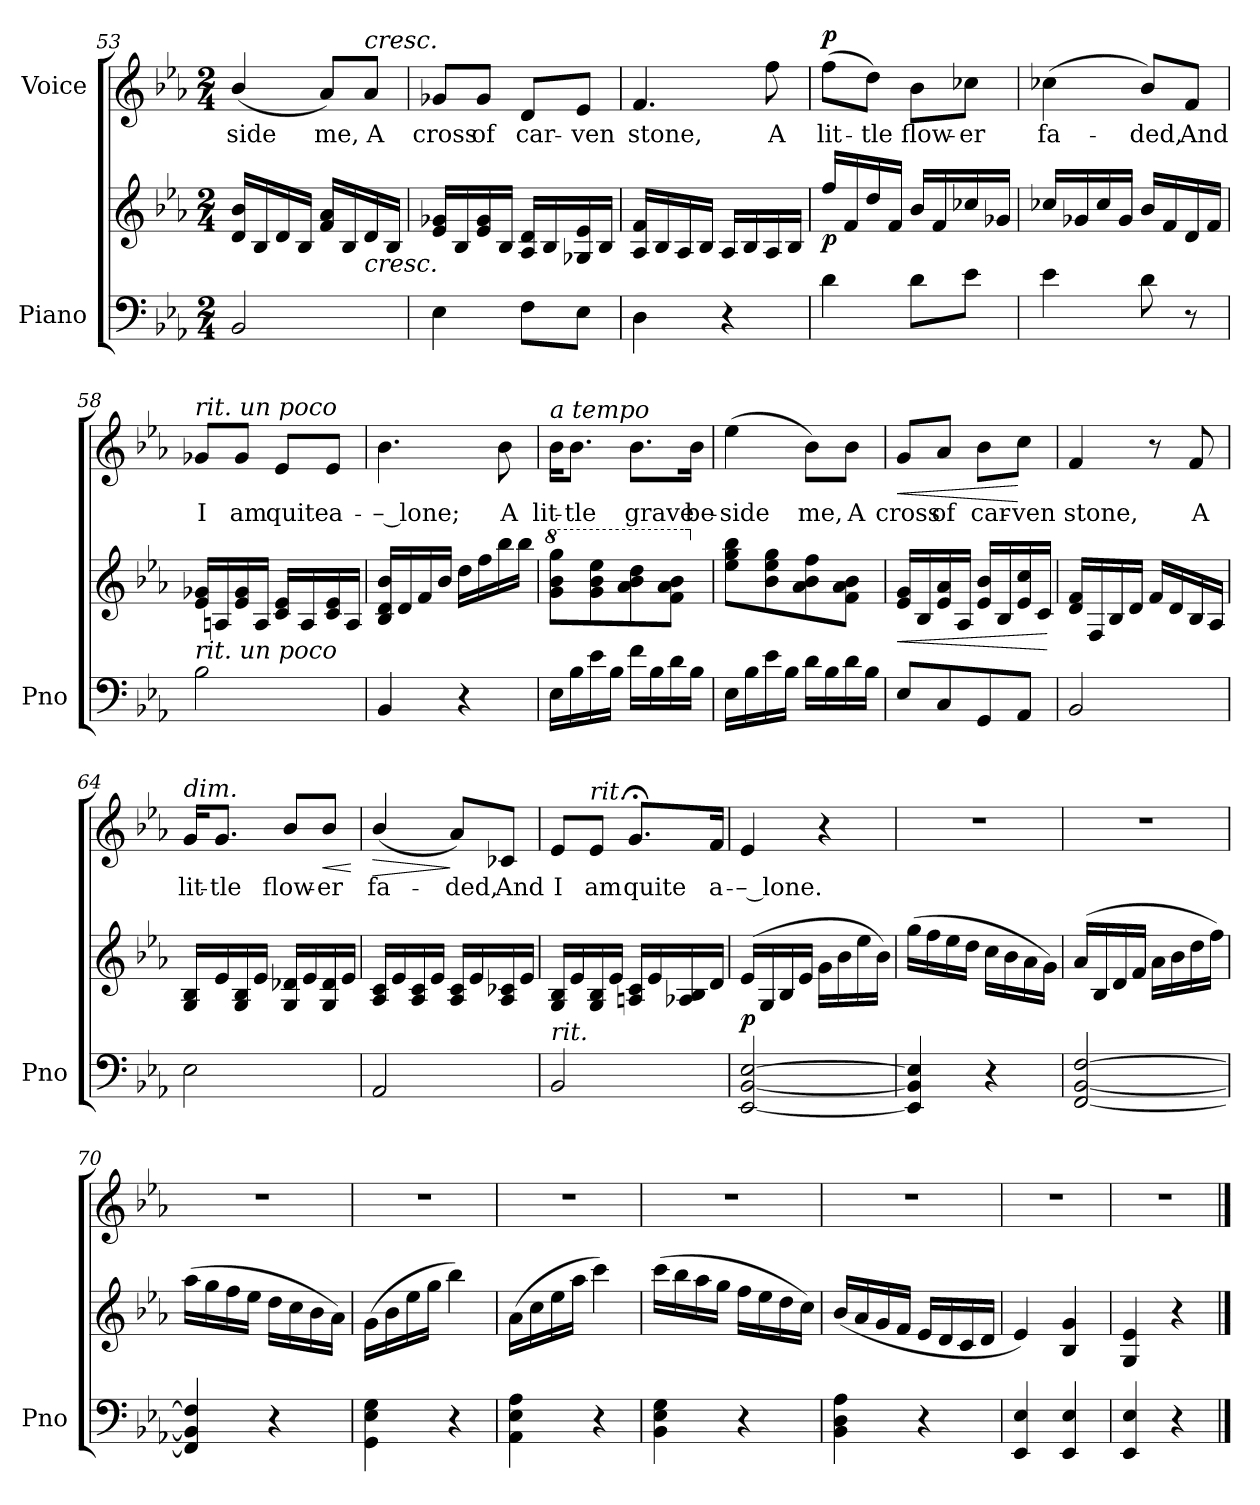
**kern	**kern	**dynam	**kern	**text	**dynam
*part2	*part2	*part2	*part1	*part1	*part1
*staff3	*staff2	*staff2/3	*staff1	*staff1	*staff1
*I"Piano	*	*	*I"Voice	*	*
*I'Pno	*	*	*	*	*
*clefF4	*clefG2	*	*clefG2	*	*
*k[b-e-a-]	*k[b-e-a-]	*	*k[b-e-a-]	*	*
*M2/4	*M2/4	*	*M2/4	*	*
=53	=53	=53	=53	=53	=53
2BB-/	16d/ 16b-/LL	.	(<4b-/	-side	.
.	16B-/	.	.	.	.
.	16d/	.	.	.	.
.	16B-/JJ	.	.	.	.
.	16f/ 16a-/LL	.	8a-/L)	me,	.
.	16B-/	.	.	.	.
!	!	!	!LO:TX:a:i:t=cresc.	!	!
!	!LO:TX:b:i:t=cresc.	!	!	!	!
.	16d/	.	8a-/J	A	.
.	16B-/JJ	.	.	.	.
=54	=54	=54	=54	=54	=54
4E-\	16e-/ 16g-X/LL	.	8g-X/L	cross	.
.	16B-/	.	.	.	.
.	16e-/ 16g-/	.	8g-/J	of	.
.	16B-/JJ	.	.	.	.
8F\L	16A-/ 16d/LL	.	8d/L	car-	.
.	16B-/	.	.	.	.
8E-\J	16G-X/ 16e-/	.	8e-/J	-ven	.
.	16B-/JJ	.	.	.	.
=55	=55	=55	=55	=55	=55
4D\	16A-/ 16f/LL	.	4.f/	stone,	.
.	16B-/	.	.	.	.
.	16A-/	.	.	.	.
.	16B-/JJ	.	.	.	.
4r	16A-/LL	.	.	.	.
.	16B-/	.	.	.	.
.	16A-/	.	8ff\	A	.
.	16B-/JJ	.	.	.	.
=56	=56	=56	=56	=56	=56
!	!	!LO:DY:b	!	!	!LO:DY:a
4d\	16ff/LL	p	(8ff\L	lit-	p
.	16f/	.	.	.	.
.	16dd/	.	8dd\J)	-tle	.
.	16f/JJ	.	.	.	.
8d\L	16b-/LL	.	8b-\L	flow-	.
.	16f/	.	.	.	.
8e-\J	16cc-X/	.	8cc-X\J	-er	.
.	16g-X/JJ	.	.	.	.
=57	=57	=57	=57	=57	=57
4e-\	16cc-X/LL	.	(4cc-X\	fa-	.
.	16g-X/	.	.	.	.
.	16cc-/	.	.	.	.
.	16g-/JJ	.	.	.	.
8d\	16b-/LL	.	8b-/L)	-ded,	.
.	16f/	.	.	.	.
8r	16d/	.	8f/J	And	.
.	16f/JJ	.	.	.	.
=58	=58	=58	=58	=58	=58
!	!	!	!LO:TX:i:t=rit. un poco	!	!
!LO:TX:i:t=rit. un poco	!	!	!	!	!
2B-\	16e-/ 16g-X/LL	.	8g-X/L	I	.
.	16An/	.	.	.	.
.	16e-/ 16g-/	.	8g-/J	am	.
.	16A/JJ	.	.	.	.
.	16c/ 16e-/LL	.	8e-/L	quite	.
.	16A/	.	.	.	.
.	16c/ 16e-/	.	8e-/J	a-	.
.	16A/JJ	.	.	.	.
=59	=59	=59	=59	=59	=59
4BB-/	16B-/ 16d/ 16b-/LL	.	4.b-\	-– lone;	.
.	16d/	.	.	.	.
.	16f/	.	.	.	.
.	16b-/JJ	.	.	.	.
4r	16dd\LL	.	.	.	.
.	16ff\	.	.	.	.
.	16bb-\	.	8b-\	A	.
.	16bb-\JJ	.	.	.	.
=60	=60	=60	=60	=60	=60
*	*8va	*	*	*	*
!	!	!	!LO:TX:i:t=a tempo	!	!
!	!	!LO:DY:b	!	!	!
!	!	!LO:DY:n=1:b	!	!	!
16E-\LL	8gg\ 8bb-\ 8ggg\L	pp other-dynamics	16b-\KL	lit-	.
16B-\	.	.	8.b-\J	-tle	.
16e-\	8gg\ 8bb-\ 8eee-\	.	.	.	.
16B-\JJ	.	.	.	.	.
16f\LL	8aa-\ 8bb-\ 8ddd\	.	8.b-\L	grave	.
16B-\	.	.	.	.	.
16d\	8ff\ 8aa-\ 8bb-\J	.	.	.	.
16B-\JJ	.	.	16b-\Jk	be-	.
=61	=61	=61	=61	=61	=61
*	*X8va	*	*	*	*
16E-\LL	8ee-\ 8gg\ 8bb-\L	.	(4ee-\	-side	.
16B-\	.	.	.	.	.
16e-\	8b-\ 8ee-\ 8gg\	.	.	.	.
16B-\JJ	.	.	.	.	.
16d\LL	8a-\ 8b-\ 8ff\	.	8b-\L)	me,	.
16B-\	.	.	.	.	.
16d\	8f\ 8a-\ 8b-\J	.	8b-\J	A	.
16B-\JJ	.	.	.	.	.
=62	=62	=62	=62	=62	=62
!	!	!LO:HP:b	!	!	!LO:HP:b
8E-/L	16e-/ 16g/LL	<	8g/L	cross	<
.	16B-/	.	.	.	.
8C/	16e-/ 16a-/	.	8a-/J	of	.
.	16A-/JJ	.	.	.	.
8GG/	16e-/ 16b-/LL	.	8b-\L	car-	.
.	16B-/	.	.	.	.
8AA-/J	16e-/ 16cc/	.	8cc\J	-ven	[
.	16c/JJ	.	.	.	.
.	.	[	.	.	.
=63	=63	=63	=63	=63	=63
2BB-/	16d/ 16f/LL	.	4f/	stone,	.
.	16F/	.	.	.	.
.	16B-/	.	.	.	.
.	16d/JJ	.	.	.	.
.	16f/LL	.	8r	.	.
.	16d/	.	.	.	.
.	16B-/	.	8f/	A	.
.	16A-/JJ	.	.	.	.
=64	=64	=64	=64	=64	=64
!	!	!	!LO:TX:a:i:t=dim.	!	!
2E-\	16G/ 16B-/LL	.	16g/KL	lit-	.
.	16e-/	.	8.g/J	-tle	.
.	16G/ 16B-/	.	.	.	.
.	16e-/JJ	.	.	.	.
.	16G/ 16d-X/LL	.	8b-/L	flow-	.
.	16e-/	.	.	.	.
!	!	!	!	!	!LO:HP:b
.	16G/ 16d-/	.	8b-/J	-er	<
.	16e-/JJ	.	.	.	.
.	.	.	.	.	[
=65	=65	=65	=65	=65	=65
!	!	!	!	!	!LO:HP:b
2AA-/	16A-/ 16c/LL	.	(4b-/	fa-	>
.	16e-/	.	.	.	.
.	16A-/ 16c/	.	.	.	.
.	16e-/JJ	.	.	.	.
.	16A-/ 16c/LL	.	8a-/L)	-ded,	]
.	16e-/	.	.	.	.
.	16A-/ 16c-X/	.	8c-X/J	And	.
.	16e-/JJ	.	.	.	.
=66	=66	=66	=66	=66	=66
!LO:TX:i:t=rit.	!	!	!	!	!
2BB-/	16G/ 16B-/LL	.	8e-/L	I	.
.	16e-/	.	.	.	.
!	!	!	!LO:TX:i:t=rit.	!	!
.	16G/ 16B-/	.	8e-/J	am	.
.	16e-/JJ	.	.	.	.
.	16An/ 16c/LL	.	8.g;</L	quite	.
.	16e-/	.	.	.	.
.	16A-X/ 16B-/	.	.	.	.
.	16d/JJ	.	16f/Jk	a-	.
=67	=67	=67	=67	=67	=67
!	!	!LO:DY:b	!	!	!
[2EE-/ [2BB-/ [2E-/	(16e-/LL	p	4e-/	– lone.	.
.	16G/	.	.	.	.
.	16B-/	.	.	.	.
.	16e-/JJ	.	.	.	.
.	16g\LL	.	4r	.	.
.	16b-\	.	.	.	.
.	16ee-\	.	.	.	.
.	16b-\JJ)	.	.	.	.
=68	=68	=68	=68	=68	=68
4EE-/] 4BB-/] 4E-/]	(16gg\LL	.	2r	.	.
.	16ff\	.	.	.	.
.	16ee-\	.	.	.	.
.	16dd\JJ	.	.	.	.
4r	16cc\LL	.	.	.	.
.	16b-\	.	.	.	.
.	16a-\	.	.	.	.
.	16g\JJ)	.	.	.	.
=69	=69	=69	=69	=69	=69
[2FF/ [2BB-/ [2F/	(16a-/LL	.	2r	.	.
.	16B-/	.	.	.	.
.	16d/	.	.	.	.
.	16f/JJ	.	.	.	.
.	16a-\LL	.	.	.	.
.	16b-\	.	.	.	.
.	16dd\	.	.	.	.
.	16ff\JJ)	.	.	.	.
=70	=70	=70	=70	=70	=70
4FF/] 4BB-/] 4F/]	(16aa-\LL	.	2r	.	.
.	16gg\	.	.	.	.
.	16ff\	.	.	.	.
.	16ee-\JJ	.	.	.	.
4r	16dd\LL	.	.	.	.
.	16cc\	.	.	.	.
.	16b-\	.	.	.	.
.	16a-\JJ)	.	.	.	.
=71	=71	=71	=71	=71	=71
4GG\ 4E-\ 4G\	(16g\LL	.	2r	.	.
.	16b-\	.	.	.	.
.	16ee-\	.	.	.	.
.	16gg\JJ	.	.	.	.
4r	4bb-\)	.	.	.	.
=72	=72	=72	=72	=72	=72
4AA-\ 4E-\ 4A-\	(16a-\LL	.	2r	.	.
.	16cc\	.	.	.	.
.	16ee-\	.	.	.	.
.	16aa-\JJ	.	.	.	.
4r	4ccc\)	.	.	.	.
=73	=73	=73	=73	=73	=73
4BB-\ 4E-\ 4G\	(16ccc\LL	.	2r	.	.
.	16bb-\	.	.	.	.
.	16aa-\	.	.	.	.
.	16gg\JJ	.	.	.	.
4r	16ff\LL	.	.	.	.
.	16ee-\	.	.	.	.
.	16dd\	.	.	.	.
.	16cc\JJ)	.	.	.	.
=74	=74	=74	=74	=74	=74
4BB-\ 4D\ 4A-\	(16b-/LL	.	2r	.	.
.	16a-/	.	.	.	.
.	16g/	.	.	.	.
.	16f/JJ	.	.	.	.
4r	16e-/LL	.	.	.	.
.	16d/	.	.	.	.
.	16c/	.	.	.	.
.	16d/JJ	.	.	.	.
=75	=75	=75	=75	=75	=75
4EE-/ 4E-/	4e-/)	.	2r	.	.
4EE-/ 4E-/	4B-/ 4g/	.	.	.	.
=76	=76	=76	=76	=76	=76
4EE-/ 4E-/	4G/ 4e-/	.	2r	.	.
4r	4r	.	.	.	.
==	==	==	==	==	==
*-	*-	*-	*-	*-	*-
